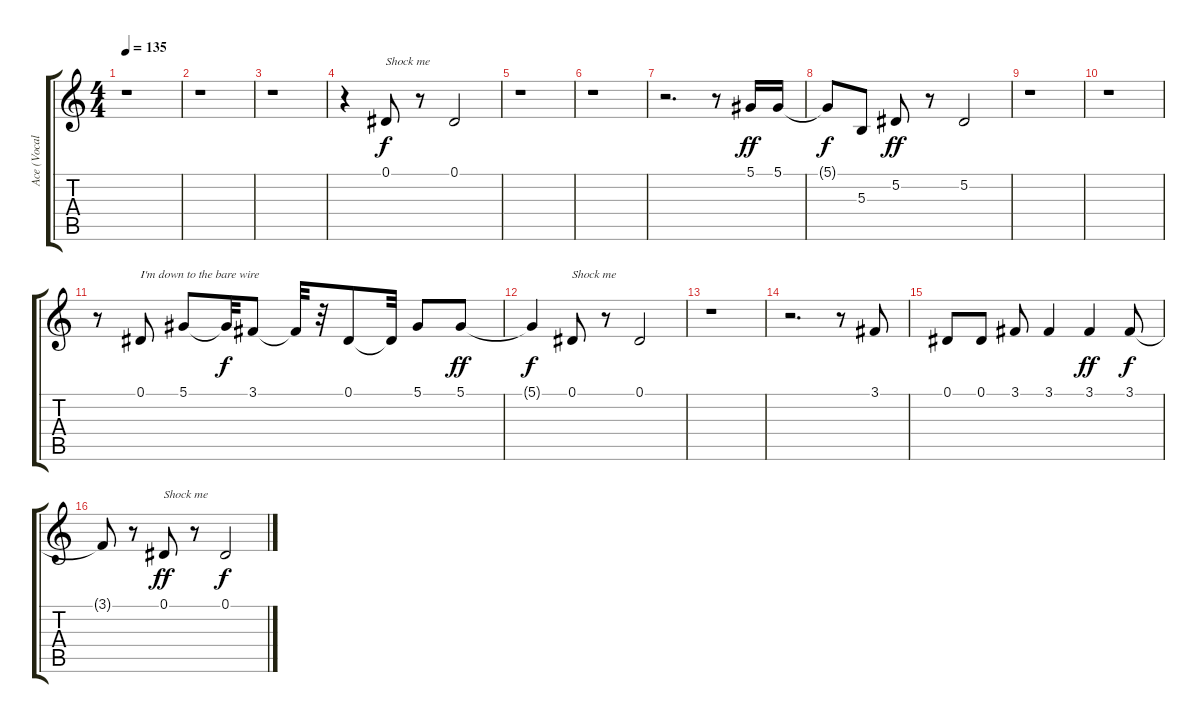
\track ("Ace (Vocals)" "Ace (Vocal") {instrument lead2sawtooth}
\staff {score tabs}
\tuning (Eb4 Bb3 Gb3 Db3 Ab2 Eb2) {hide}
\ts (4 4)
\tempo 135
\clef g2
\ks c
r.1{dy f} |
r.1 |
r.1 |
r.4 0.1.8{txt "Shock me"} r.8 0.1.2 |
r.1 |
r.1 |
r.2{d} r.8 5.1.16{dy ff} 5.1.16 |
5.1{t}.8{dy f} 5.3.8 5.2.8{dy ff} r.8 5.2.2 |
r.1 |
r.1 |
r.8 0.1.8{txt "I'm down to the bare wire"} 5.1.8 5.1{t}.32{dy f} 3.1.8 3.1{t}.32 r.32 0.1.8 0.1{t}.32 5.1.8 5.1.8{dy ff} |
5.1{t}.4{dy f} 0.1.8{txt "Shock me"} r.8 0.1.2 |
r.1 |
r.2{d} r.8 3.1.8 |
0.1.8 0.1.8 3.1.8 3.1.4 3.1.4{dy ff} 3.1.8{dy f} |
3.1{t}.8 r.8 0.1.8{txt "Shock me" dy ff} r.8 0.1.2{dy f}
